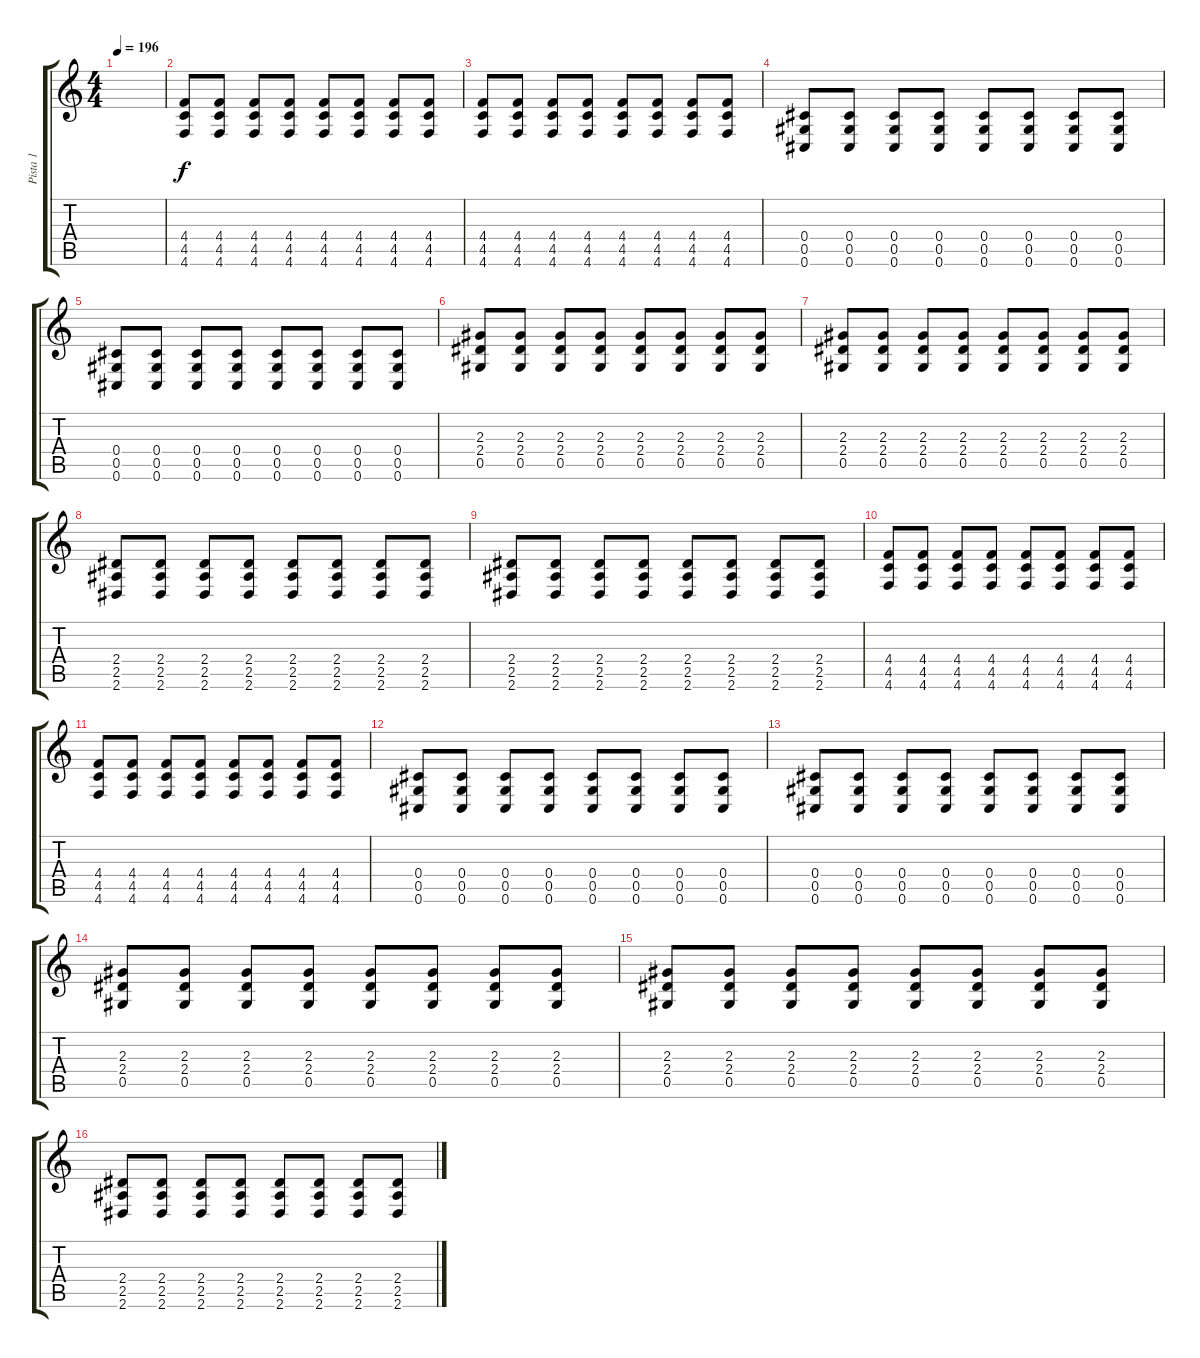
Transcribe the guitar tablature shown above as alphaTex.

\track ("Pista 1" "Pista 1") {instrument overdrivenguitar}
\staff {score tabs}
\tuning (Eb4 Bb3 Gb3 Db3 Ab2 Db2) {hide}
\ts (4 4)
\tempo 196
\clef g2
\ks c
|
(4.4 4.5 4.6).8{dy f} (4.4 4.5 4.6).8 (4.4 4.5 4.6).8 (4.4 4.5 4.6).8 (4.4 4.5 4.6).8 (4.4 4.5 4.6).8 (4.4 4.5 4.6).8 (4.4 4.5 4.6).8 |
(4.4 4.5 4.6).8 (4.4 4.5 4.6).8 (4.4 4.5 4.6).8 (4.4 4.5 4.6).8 (4.4 4.5 4.6).8 (4.4 4.5 4.6).8 (4.4 4.5 4.6).8 (4.4 4.5 4.6).8 |
(0.4 0.5 0.6).8 (0.4 0.5 0.6).8 (0.4 0.5 0.6).8 (0.4 0.5 0.6).8 (0.4 0.5 0.6).8 (0.4 0.5 0.6).8 (0.4 0.5 0.6).8 (0.4 0.5 0.6).8 |
(0.4 0.5 0.6).8 (0.4 0.5 0.6).8 (0.4 0.5 0.6).8 (0.4 0.5 0.6).8 (0.4 0.5 0.6).8 (0.4 0.5 0.6).8 (0.4 0.5 0.6).8 (0.4 0.5 0.6).8 |
(2.3 2.4 0.5).8 (2.3 2.4 0.5).8 (2.3 2.4 0.5).8 (2.3 2.4 0.5).8 (2.3 2.4 0.5).8 (2.3 2.4 0.5).8 (2.3 2.4 0.5).8 (2.3 2.4 0.5).8 |
(2.3 2.4 0.5).8 (2.3 2.4 0.5).8 (2.3 2.4 0.5).8 (2.3 2.4 0.5).8 (2.3 2.4 0.5).8 (2.3 2.4 0.5).8 (2.3 2.4 0.5).8 (2.3 2.4 0.5).8 |
(2.4 2.5 2.6).8 (2.4 2.5 2.6).8 (2.4 2.5 2.6).8 (2.4 2.5 2.6).8 (2.4 2.5 2.6).8 (2.4 2.5 2.6).8 (2.4 2.5 2.6).8 (2.4 2.5 2.6).8 |
(2.4 2.5 2.6).8 (2.4 2.5 2.6).8 (2.4 2.5 2.6).8 (2.4 2.5 2.6).8 (2.4 2.5 2.6).8 (2.4 2.5 2.6).8 (2.4 2.5 2.6).8 (2.4 2.5 2.6).8 |
(4.4 4.5 4.6).8 (4.4 4.5 4.6).8 (4.4 4.5 4.6).8 (4.4 4.5 4.6).8 (4.4 4.5 4.6).8 (4.4 4.5 4.6).8 (4.4 4.5 4.6).8 (4.4 4.5 4.6).8 |
(4.4 4.5 4.6).8 (4.4 4.5 4.6).8 (4.4 4.5 4.6).8 (4.4 4.5 4.6).8 (4.4 4.5 4.6).8 (4.4 4.5 4.6).8 (4.4 4.5 4.6).8 (4.4 4.5 4.6).8 |
(0.4 0.5 0.6).8 (0.4 0.5 0.6).8 (0.4 0.5 0.6).8 (0.4 0.5 0.6).8 (0.4 0.5 0.6).8 (0.4 0.5 0.6).8 (0.4 0.5 0.6).8 (0.4 0.5 0.6).8 |
(0.4 0.5 0.6).8 (0.4 0.5 0.6).8 (0.4 0.5 0.6).8 (0.4 0.5 0.6).8 (0.4 0.5 0.6).8 (0.4 0.5 0.6).8 (0.4 0.5 0.6).8 (0.4 0.5 0.6).8 |
(2.3 2.4 0.5).8 (2.3 2.4 0.5).8 (2.3 2.4 0.5).8 (2.3 2.4 0.5).8 (2.3 2.4 0.5).8 (2.3 2.4 0.5).8 (2.3 2.4 0.5).8 (2.3 2.4 0.5).8 |
(2.3 2.4 0.5).8 (2.3 2.4 0.5).8 (2.3 2.4 0.5).8 (2.3 2.4 0.5).8 (2.3 2.4 0.5).8 (2.3 2.4 0.5).8 (2.3 2.4 0.5).8 (2.3 2.4 0.5).8 |
(2.4 2.5 2.6).8 (2.4 2.5 2.6).8 (2.4 2.5 2.6).8 (2.4 2.5 2.6).8 (2.4 2.5 2.6).8 (2.4 2.5 2.6).8 (2.4 2.5 2.6).8 (2.4 2.5 2.6).8
